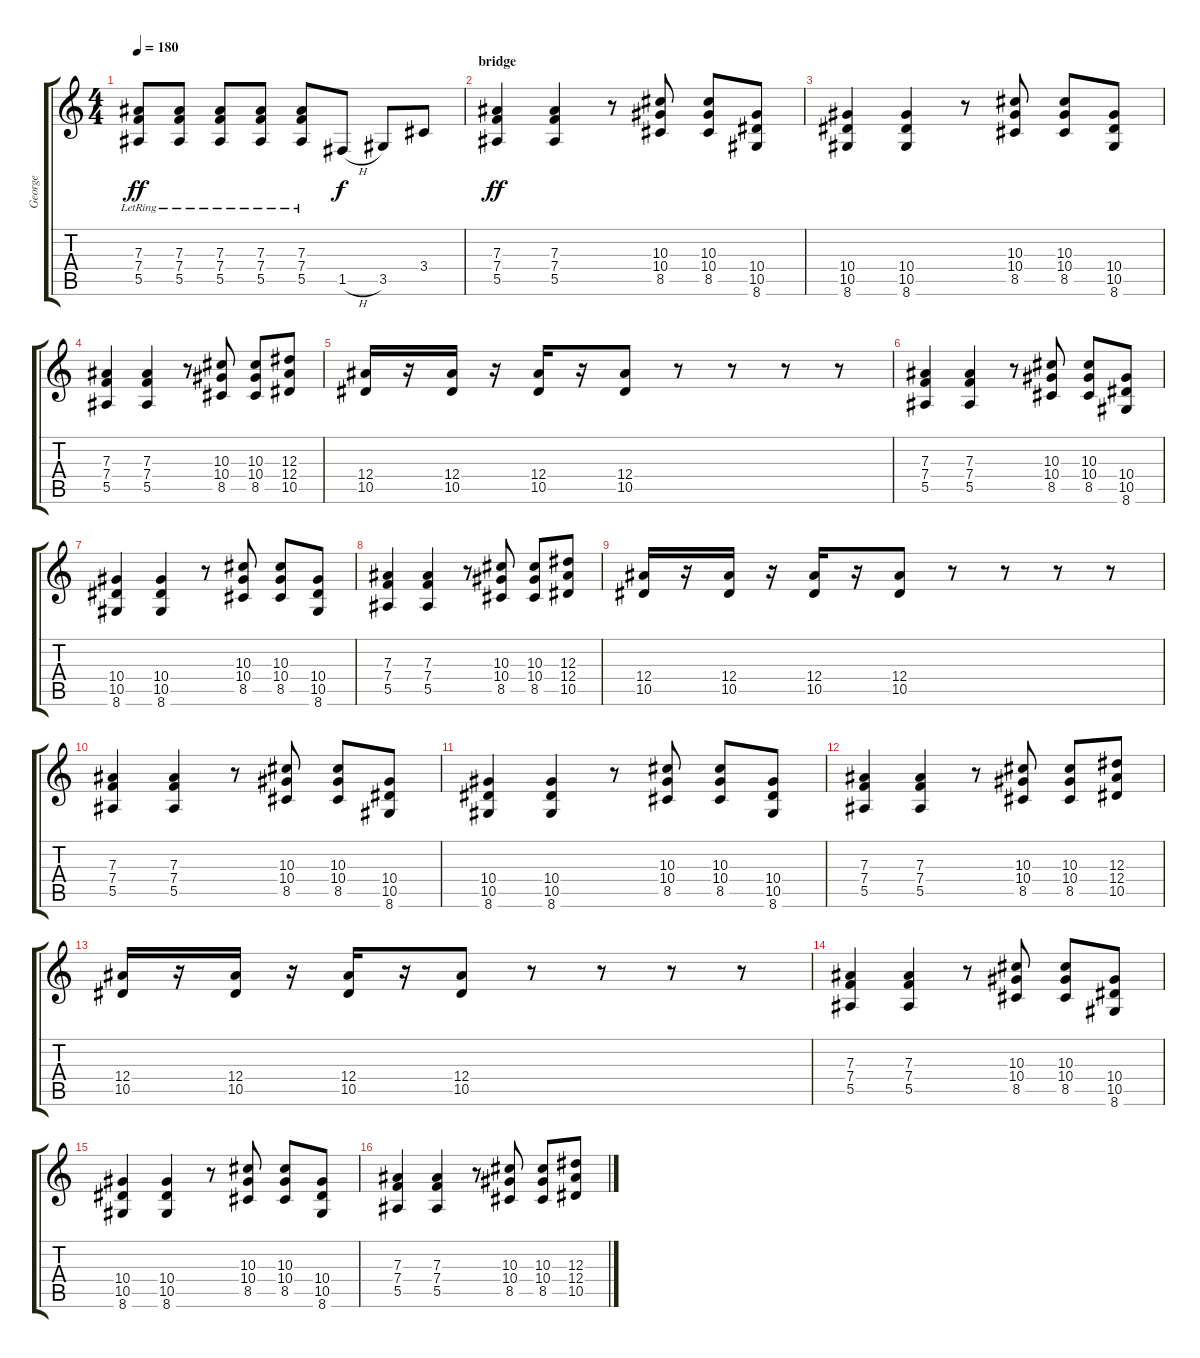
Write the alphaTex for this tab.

\track ("George" "George") {instrument distortionguitar}
\staff {score tabs}
\tuning (C4 G3 Eb3 Bb2 F2 C2) {hide}
\ts (4 4)
\tempo 180
\clef g2
\ks c
(7.3{lr} 7.4{lr} 5.5{lr}).8{dy ff} (7.3{lr} 7.4{lr} 5.5{lr}).8 (7.3{lr} 7.4{lr} 5.5{lr}).8 (7.3{lr} 7.4{lr} 5.5{lr}).8 (7.3 7.4 5.5{lr}).8 1.5{h}.8{dy f} 3.5.8 3.4.8 |
\section ("" "bridge")
(7.3 7.4 5.5).4{dy ff} (7.3 7.4 5.5).4 r.8 (10.3 10.4 8.5).8 (10.3 10.4 8.5).8 (10.4 10.5 8.6).8 |
(10.4 10.5 8.6).4 (10.4 10.5 8.6).4 r.8 (10.3 10.4 8.5).8 (10.3 10.4 8.5).8 (10.4 10.5 8.6).8 |
(7.3 7.4 5.5).4 (7.3 7.4 5.5).4 r.8 (10.3 10.4 8.5).8 (10.3 10.4 8.5).8 (12.3 12.4 10.5).8 |
(12.4 10.5).16 r.16 (12.4 10.5).16 r.16 (12.4 10.5).16 r.16 (12.4 10.5).8 r.8 r.8 r.8 r.8 |
(7.3 7.4 5.5).4 (7.3 7.4 5.5).4 r.8 (10.3 10.4 8.5).8 (10.3 10.4 8.5).8 (10.4 10.5 8.6).8 |
(10.4 10.5 8.6).4 (10.4 10.5 8.6).4 r.8 (10.3 10.4 8.5).8 (10.3 10.4 8.5).8 (10.4 10.5 8.6).8 |
(7.3 7.4 5.5).4 (7.3 7.4 5.5).4 r.8 (10.3 10.4 8.5).8 (10.3 10.4 8.5).8 (12.3 12.4 10.5).8 |
(12.4 10.5).16 r.16 (12.4 10.5).16 r.16 (12.4 10.5).16 r.16 (12.4 10.5).8 r.8 r.8 r.8 r.8 |
(7.3 7.4 5.5).4 (7.3 7.4 5.5).4 r.8 (10.3 10.4 8.5).8 (10.3 10.4 8.5).8 (10.4 10.5 8.6).8 |
(10.4 10.5 8.6).4 (10.4 10.5 8.6).4 r.8 (10.3 10.4 8.5).8 (10.3 10.4 8.5).8 (10.4 10.5 8.6).8 |
(7.3 7.4 5.5).4 (7.3 7.4 5.5).4 r.8 (10.3 10.4 8.5).8 (10.3 10.4 8.5).8 (12.3 12.4 10.5).8 |
(12.4 10.5).16 r.16 (12.4 10.5).16 r.16 (12.4 10.5).16 r.16 (12.4 10.5).8 r.8 r.8 r.8 r.8 |
(7.3 7.4 5.5).4 (7.3 7.4 5.5).4 r.8 (10.3 10.4 8.5).8 (10.3 10.4 8.5).8 (10.4 10.5 8.6).8 |
(10.4 10.5 8.6).4 (10.4 10.5 8.6).4 r.8 (10.3 10.4 8.5).8 (10.3 10.4 8.5).8 (10.4 10.5 8.6).8 |
(7.3 7.4 5.5).4 (7.3 7.4 5.5).4 r.8 (10.3 10.4 8.5).8 (10.3 10.4 8.5).8 (12.3 12.4 10.5).8
